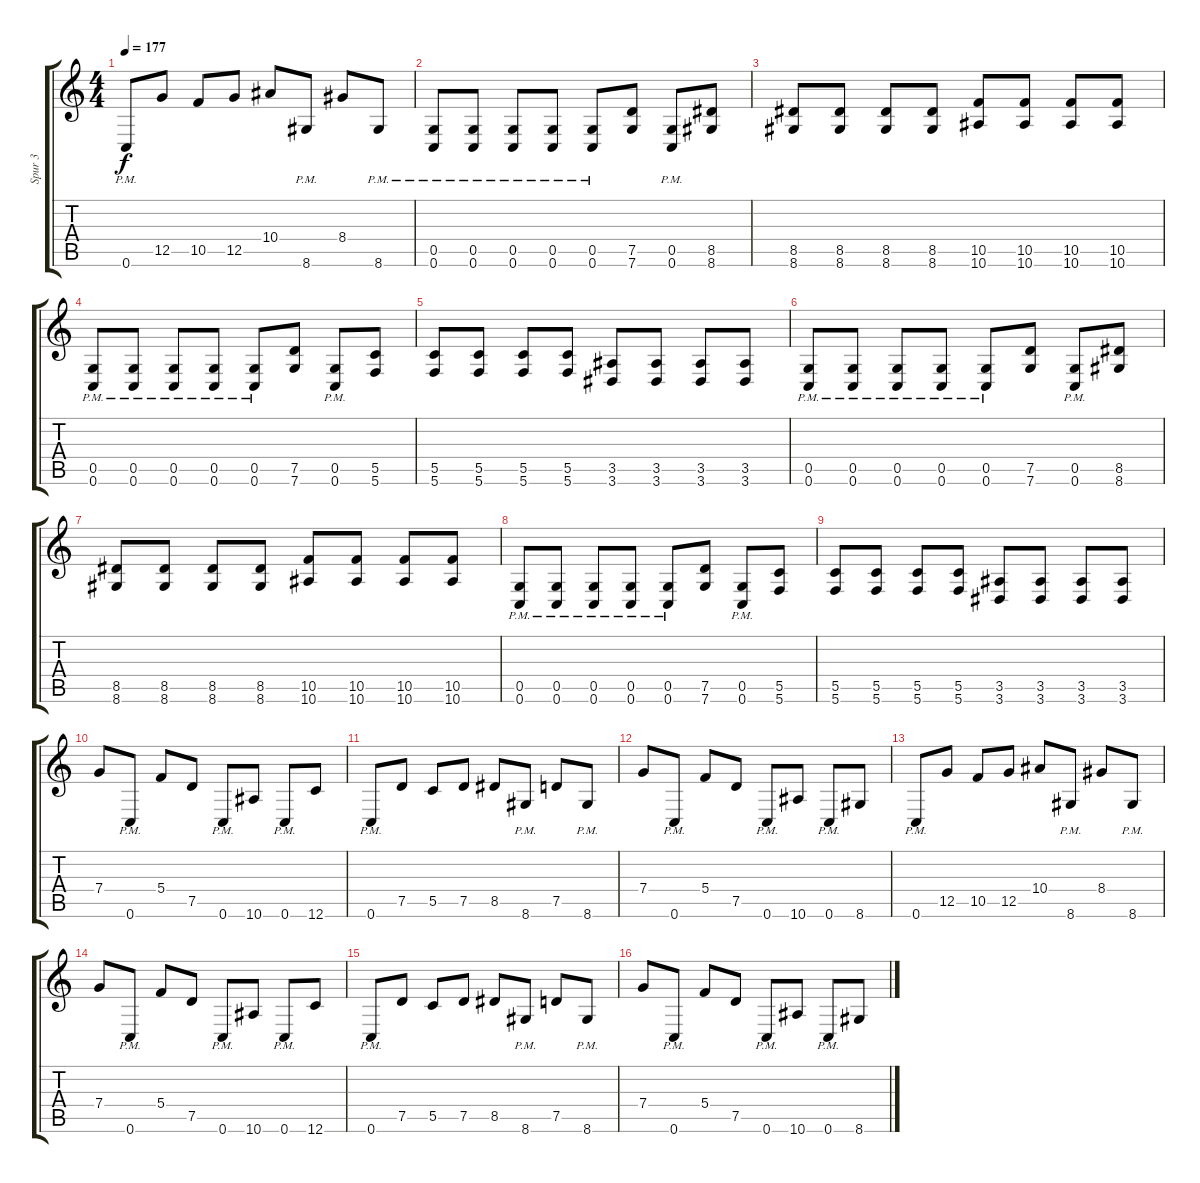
\track ("Spur 3" "Spur 3") {instrument distortionguitar}
\staff {score tabs}
\tuning (D4 A3 F3 C3 G2 C2) {hide}
\ts (4 4)
\tempo 177
\clef g2
\ks c
0.6{pm}.8{dy f} 12.5.8 10.5.8 12.5.8 10.4.8 8.6{pm}.8 8.4.8 8.6{pm}.8 |
(0.5{pm} 0.6{pm}).8 (0.5{pm} 0.6{pm}).8 (0.5{pm} 0.6{pm}).8 (0.5{pm} 0.6{pm}).8 (0.5{pm} 0.6{pm}).8 (7.5 7.6).8 (0.5{pm} 0.6{pm}).8 (8.5 8.6).8 |
(8.5 8.6).8 (8.5 8.6).8 (8.5 8.6).8 (8.5 8.6).8 (10.5 10.6).8 (10.5 10.6).8 (10.5 10.6).8 (10.5 10.6).8 |
(0.5{pm} 0.6{pm}).8 (0.5{pm} 0.6{pm}).8 (0.5{pm} 0.6{pm}).8 (0.5{pm} 0.6{pm}).8 (0.5{pm} 0.6{pm}).8 (7.5 7.6).8 (0.5{pm} 0.6{pm}).8 (5.5 5.6).8 |
(5.5 5.6).8 (5.5 5.6).8 (5.5 5.6).8 (5.5 5.6).8 (3.5 3.6).8 (3.5 3.6).8 (3.5 3.6).8 (3.5 3.6).8 |
(0.5{pm} 0.6{pm}).8 (0.5{pm} 0.6{pm}).8 (0.5{pm} 0.6{pm}).8 (0.5{pm} 0.6{pm}).8 (0.5{pm} 0.6{pm}).8 (7.5 7.6).8 (0.5{pm} 0.6{pm}).8 (8.5 8.6).8 |
(8.5 8.6).8 (8.5 8.6).8 (8.5 8.6).8 (8.5 8.6).8 (10.5 10.6).8 (10.5 10.6).8 (10.5 10.6).8 (10.5 10.6).8 |
(0.5{pm} 0.6{pm}).8 (0.5{pm} 0.6{pm}).8 (0.5{pm} 0.6{pm}).8 (0.5{pm} 0.6{pm}).8 (0.5{pm} 0.6{pm}).8 (7.5 7.6).8 (0.5{pm} 0.6{pm}).8 (5.5 5.6).8 |
(5.5 5.6).8 (5.5 5.6).8 (5.5 5.6).8 (5.5 5.6).8 (3.5 3.6).8 (3.5 3.6).8 (3.5 3.6).8 (3.5 3.6).8 |
7.4.8 0.6{pm}.8 5.4.8 7.5.8 0.6{pm}.8 10.6.8 0.6{pm}.8 12.6.8 |
0.6{pm}.8 7.5.8 5.5.8 7.5.8 8.5.8 8.6{pm}.8 7.5.8 8.6{pm}.8 |
7.4.8 0.6{pm}.8 5.4.8 7.5.8 0.6{pm}.8 10.6.8 0.6{pm}.8 8.6.8 |
0.6{pm}.8 12.5.8 10.5.8 12.5.8 10.4.8 8.6{pm}.8 8.4.8 8.6{pm}.8 |
7.4.8 0.6{pm}.8 5.4.8 7.5.8 0.6{pm}.8 10.6.8 0.6{pm}.8 12.6.8 |
0.6{pm}.8 7.5.8 5.5.8 7.5.8 8.5.8 8.6{pm}.8 7.5.8 8.6{pm}.8 |
7.4.8 0.6{pm}.8 5.4.8 7.5.8 0.6{pm}.8 10.6.8 0.6{pm}.8 8.6.8
